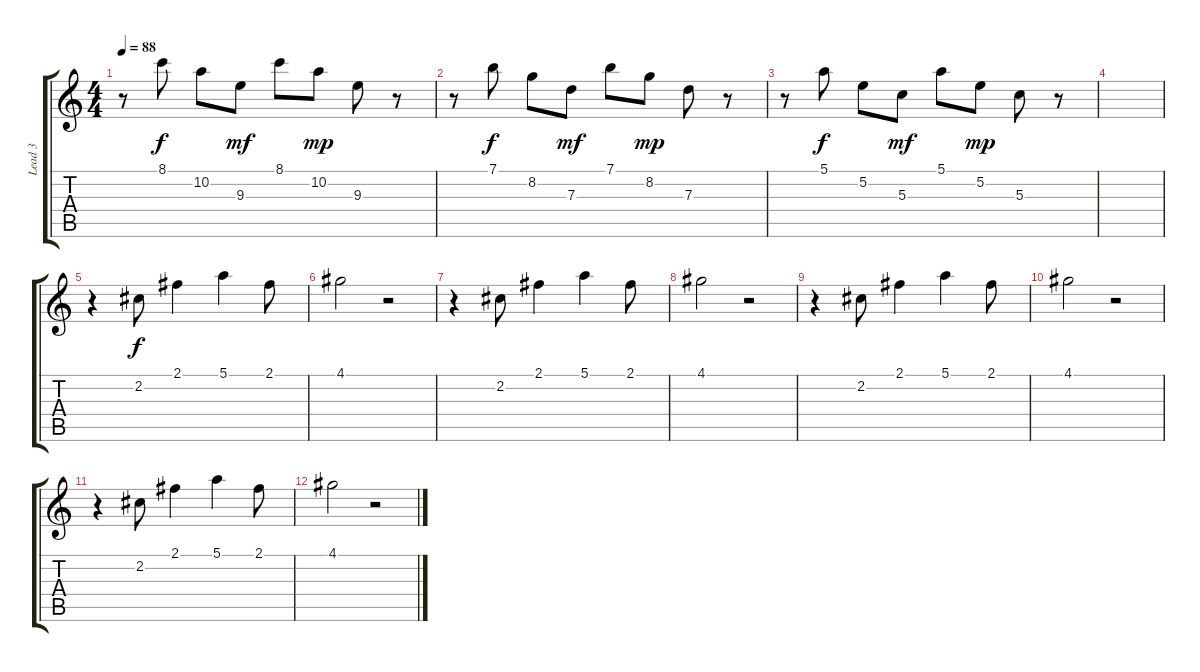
\track ("Lead 3" "Lead 3") {instrument overdrivenguitar}
\staff {score tabs}
\tuning (E4 B3 G3 D3 A2 E2) {hide}
\ts (4 4)
\tempo 88
\clef g2
\ks c
r.8{dy mp} 8.1.8{dy f} 10.2.8 9.3.8{dy mf} 8.1.8 10.2.8{dy mp} 9.3.8 r.8 |
r.8 7.1.8{dy f} 8.2.8 7.3.8{dy mf} 7.1.8 8.2.8{dy mp} 7.3.8 r.8 |
r.8 5.1.8{dy f} 5.2.8 5.3.8{dy mf} 5.1.8 5.2.8{dy mp} 5.3.8 r.8 |
|
r.4{volume 12 balance 7 instrument electricguitarjazz} 2.2.8{dy f} 2.1.4 5.1.4 2.1.8 |
4.1.2 r.2 |
r.4 2.2.8 2.1.4 5.1.4 2.1.8 |
4.1.2 r.2 |
r.4 2.2.8 2.1.4 5.1.4 2.1.8 |
4.1.2 r.2 |
r.4 2.2.8 2.1.4 5.1.4 2.1.8 |
4.1.2 r.2
